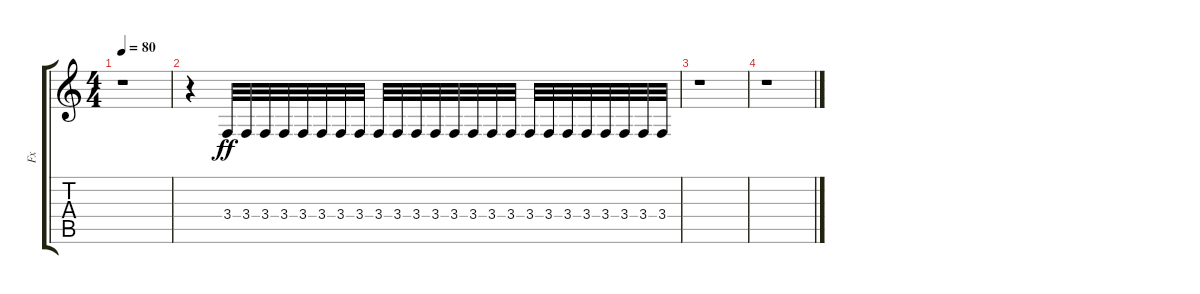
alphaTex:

\track ("Fx" "Fx") {instrument reversecymbal}
\staff {score tabs}
\tuning (E4 B3 G3 D3 A2 E2) {hide}
\ts (4 4)
\tempo 80
\clef g2
\ks c
r.1{dy ff} |
r.4 3.4.32{volume 0} 3.4.32{volume 1} 3.4.32{volume 1} 3.4.32{volume 2} 3.4.32{volume 3} 3.4.32{volume 3} 3.4.32{volume 4} 3.4.32{volume 5} 3.4.32{volume 5} 3.4.32{volume 6} 3.4.32{volume 7} 3.4.32{volume 7} 3.4.32{volume 8} 3.4.32{volume 9} 3.4.32{volume 9} 3.4.32{volume 10} 3.4.32{volume 10} 3.4.32{volume 11} 3.4.32{volume 12} 3.4.32{volume 12} 3.4.32{volume 13} 3.4.32{volume 14} 3.4.32{volume 14} 3.4.32{volume 15} |
r.1 |
r.1
